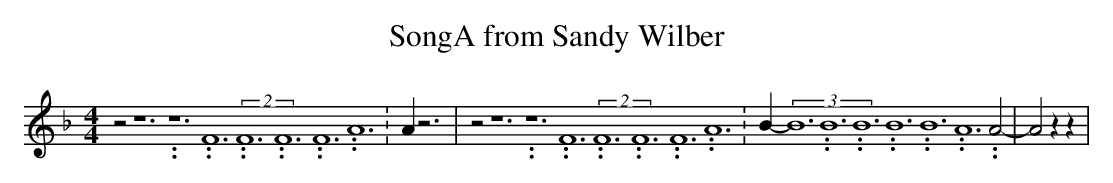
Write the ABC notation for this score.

X:1
T:SongA from Sandy Wilber
M:4/4
L:1/2
K:F
 z z3.99999962500005/23.9999970000004 z3.99999962500005/23.9999970000004 F3.99999962500005/23.9999970000004(2F3.99999962500005/23.9999970000004F3.99999962500005/23.9999970000004F3.99999962500005/23.9999970000004 A3.99999962500005/23.9999970000004|\
 A/2 z3/2| z z3.99999962500005/23.9999970000004 z3.99999962500005/23.9999970000004 F3.99999962500005/23.9999970000004(2F3.99999962500005/23.9999970000004F3.99999962500005/23.9999970000004F3.99999962500005/23.9999970000004 A3.99999962500005/23.9999970000004|\
 B/2-(3B3.99999962500005/23.9999970000004B3.99999962500005/23.9999970000004B3.99999962500005/23.9999970000004B3.99999962500005/23.9999970000004B3.99999962500005/23.9999970000004A3.99999962500005/23.9999970000004 A-|\
 A z/2 z/2|
